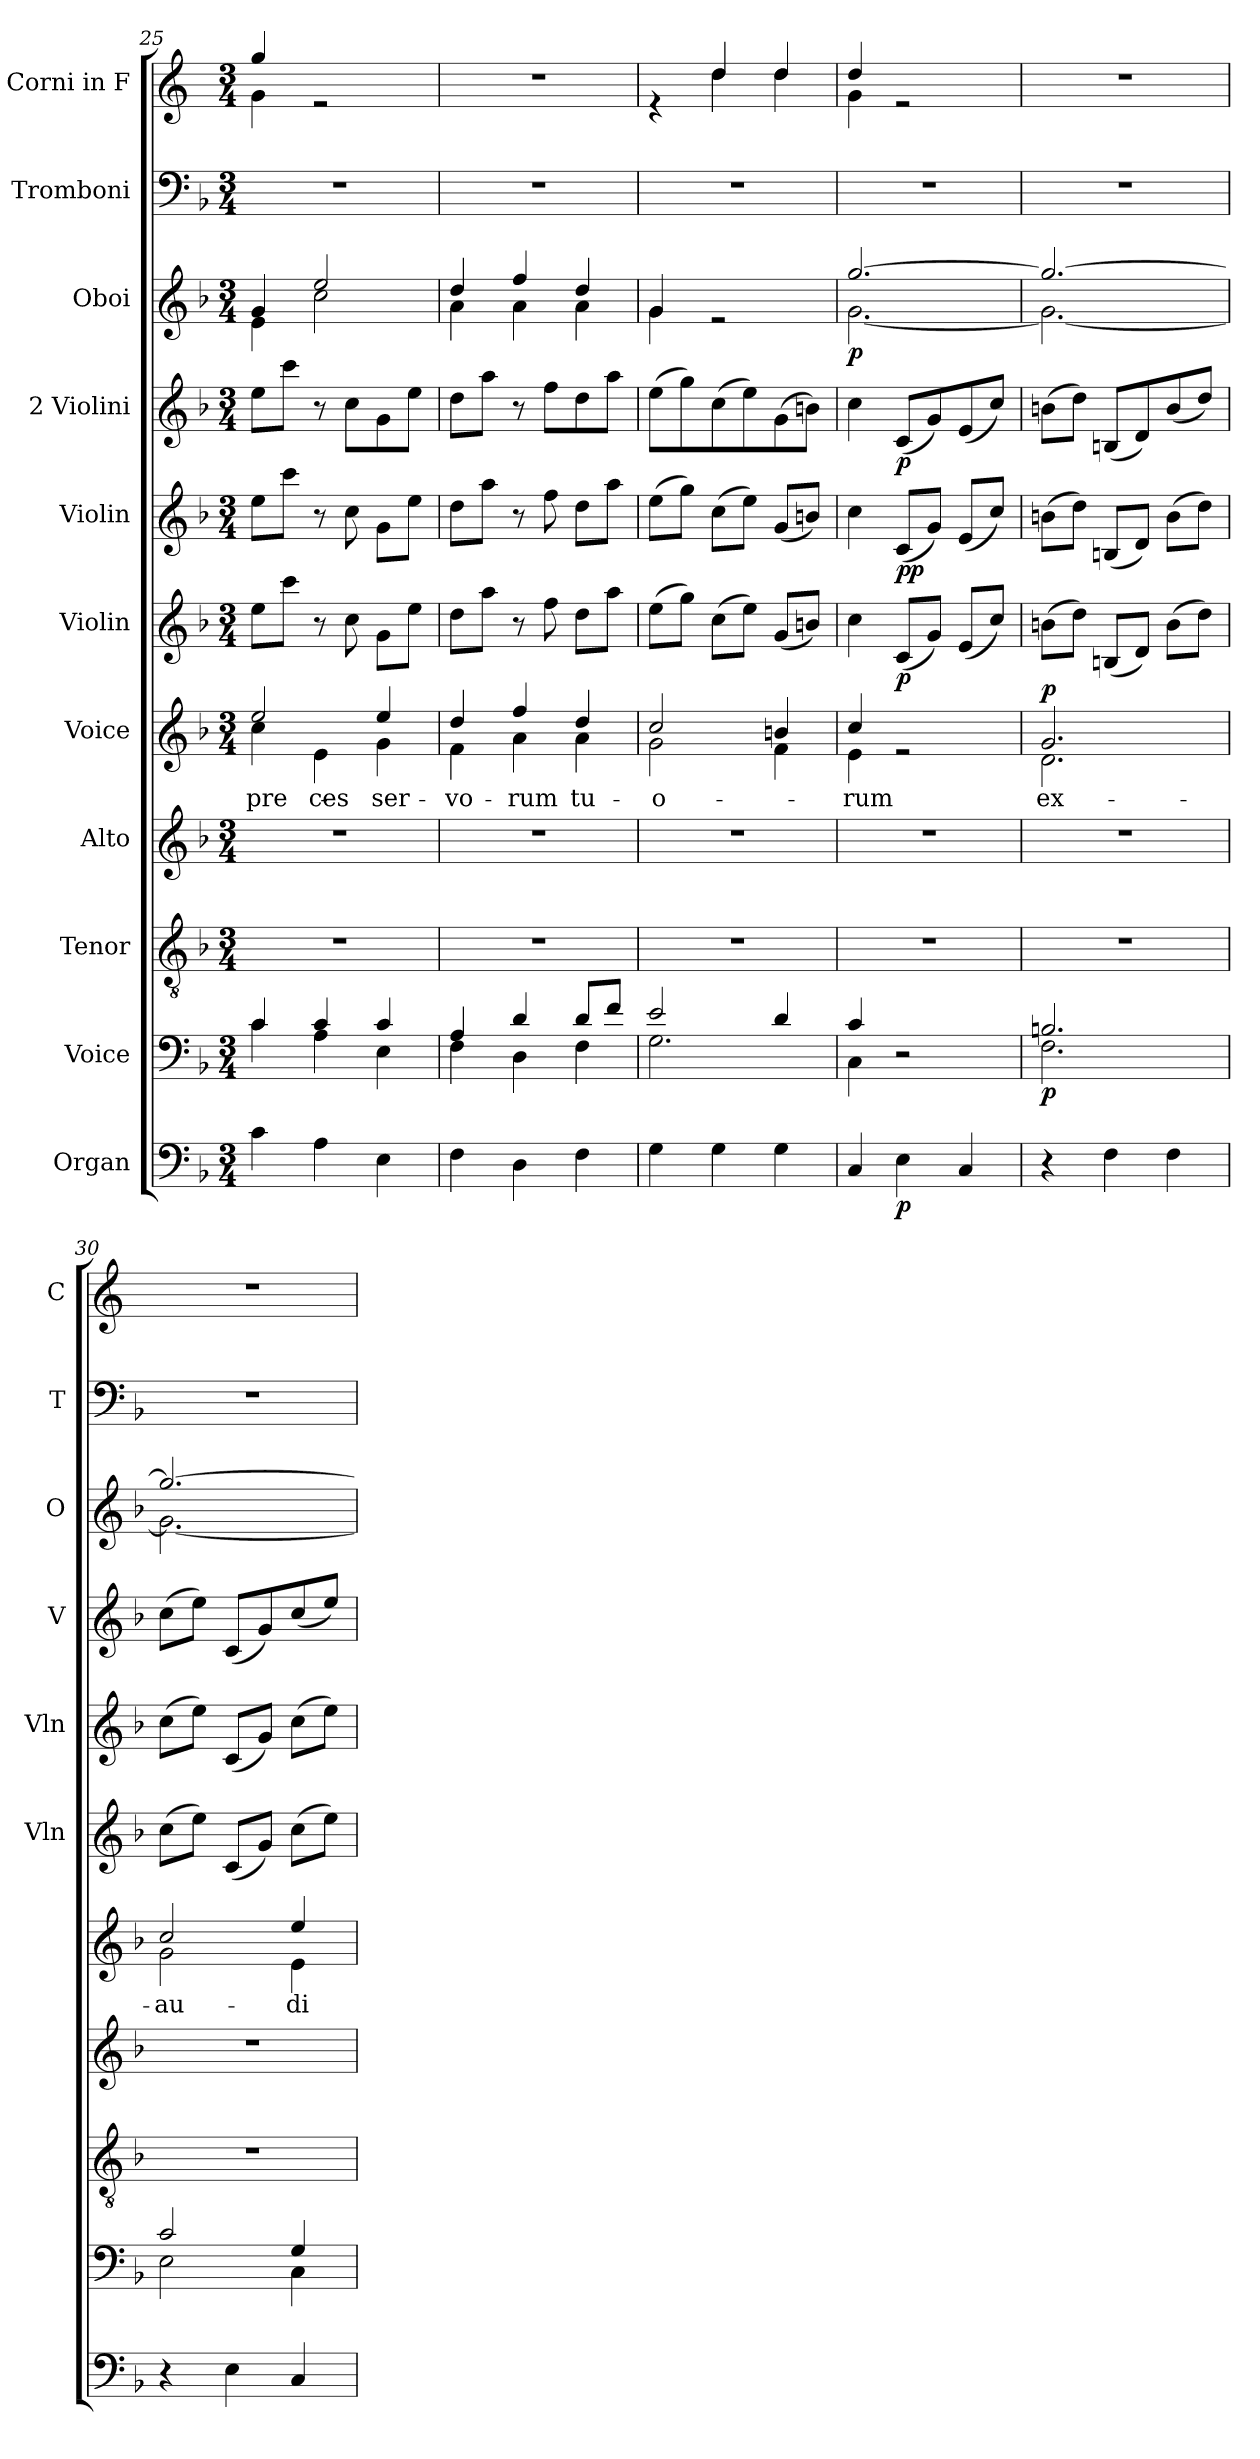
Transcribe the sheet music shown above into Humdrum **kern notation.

**kern	**dynam	**kern	**dynam	**kern	**kern	**kern	**text	**dynam	**kern	**dynam	**kern	**dynam	**kern	**dynam	**kern	**dynam	**kern	**kern
*part11	*part11	*part10	*part10	*part9	*part8	*part7	*part7	*part7	*part6	*part6	*part5	*part5	*part4	*part4	*part3	*part3	*part2	*part1
*staff11	*staff11	*staff10	*staff10	*staff9	*staff8	*staff7	*staff7	*staff7	*staff6	*staff6	*staff5	*staff5	*staff4	*staff4	*staff3	*staff3	*staff2	*staff1
*I"Organ	*	*I"Voice	*	*I"Tenor	*I"Alto	*I"Voice	*	*	*I"Violin	*	*I"Violin	*	*I"2 Violini	*	*I"Oboi	*	*I"Tromboni	*I"Corni in F
*	*	*	*	*	*	*	*	*	*I'Vln	*	*I'Vln	*	*I'V	*	*I'O	*	*I'T	*I'C
*clefF4	*	*clefF4	*	*clefGv2	*clefG2	*clefG2	*	*	*clefG2	*	*clefG2	*	*clefG2	*	*clefG2	*	*clefF4	*clefG2
*	*	*	*	*	*	*	*	*	*	*	*	*	*	*	*	*	*	*ITrd4c7
*k[b-]	*	*k[b-]	*	*k[b-]	*k[b-]	*k[b-]	*	*	*k[b-]	*	*k[b-]	*	*k[b-]	*	*k[b-]	*	*k[b-]	*k[b-]
*M3/4	*	*M3/4	*	*M3/4	*M3/4	*M3/4	*	*	*M3/4	*	*M3/4	*	*M3/4	*	*M3/4	*	*M3/4	*M3/4
=25	=25	=25	=25	=25	=25	=25	=25	=25	=25	=25	=25	=25	=25	=25	=25	=25	=25	=25
*	*	*^	*	*	*	*	*	*	*	*	*	*	*	*	*	*	*	*
!	!	!	!	!	!	!	!	!LO:LY:b	!	!	!	!	!	!	!	!	!	!	!
*	*	*	*	*	*	*	*^	*	*	*	*	*	*	*	*	*	*	*	*
!	!	!	!	!	!	!	!	!	!LO:LY:b	!	!	!	!	!	!	!	!	!	!	!
*	*	*	*	*	*	*	*	*	*	*	*	*	*	*	*	*	*^	*	*	*^
4c\	.	4c/	4c\	.	2.r	2.r	2ee/	4cc\	pre-	.	8ee\L	.	8ee\L	.	8ee\L	.	4g/	4e\	.	2.r	4cc/	4c\
.	.	.	.	.	.	.	.	.	.	.	8ccc\J	.	8ccc\J	.	8ccc\J	.	.	.	.	.	.	.
!	!	!	!	!	!	!	!	!	!LO:LY:b	!	!	!	!	!	!	!	!	!	!	!	!	!
4A\	.	4c/	4A\	.	.	.	.	4e\	-ces	.	8r	.	8r	.	8r	.	2ee/	2cc\	.	.	2re	2ryy
.	.	.	.	.	.	.	.	.	.	.	8cc\	.	8cc\	.	8cc\L	.	.	.	.	.	.	.
!	!	!	!	!	!	!	!	!	!LO:LY:b	!	!	!	!	!	!	!	!	!	!	!	!	!
4E\	.	4c/	4E\	.	.	.	4ee/	4g\	ser-	.	8g\L	.	8g\L	.	8g\	.	.	.	.	.	.	.
.	.	.	.	.	.	.	.	.	.	.	8ee\J	.	8ee\J	.	8ee\J	.	.	.	.	.	.	.
*	*	*	*	*	*	*	*	*	*	*	*	*	*	*	*	*	*	*	*	*	*v	*v
=26	=26	=26	=26	=26	=26	=26	=26	=26	=26	=26	=26	=26	=26	=26	=26	=26	=26	=26	=26	=26	=26
!	!	!	!	!	!	!	!	!	!LO:LY:b	!	!	!	!	!	!	!	!	!	!	!	!
4F\	.	4A/	4F\	.	2.r	2.r	4dd/	4f\	-vo-	.	8dd\L	.	8dd\L	.	8dd\L	.	4dd/	4a\	.	2.r	2.r
.	.	.	.	.	.	.	.	.	.	.	8aa\J	.	8aa\J	.	8aa\J	.	.	.	.	.	.
!	!	!	!	!	!	!	!	!	!LO:LY:b	!	!	!	!	!	!	!	!	!	!	!	!
4D\	.	4d/	4D\	.	.	.	4ff/	4a\	-rum	.	8r	.	8r	.	8r	.	4ff/	4a\	.	.	.
.	.	.	.	.	.	.	.	.	.	.	8ff\	.	8ff\	.	8ff\L	.	.	.	.	.	.
!	!	!	!	!	!	!	!	!	!LO:LY:b	!	!	!	!	!	!	!	!	!	!	!	!
4F\	.	8d/L	4F\	.	.	.	4dd/	4a\	tu-	.	8dd\L	.	8dd\L	.	8dd\	.	4dd/	4a\	.	.	.
.	.	8f/J	.	.	.	.	.	.	.	.	8aa\J	.	8aa\J	.	8aa\J	.	.	.	.	.	.
=27	=27	=27	=27	=27	=27	=27	=27	=27	=27	=27	=27	=27	=27	=27	=27	=27	=27	=27	=27	=27	=27
!	!	!	!	!	!	!	!	!	!LO:LY:b	!	!	!	!	!	!	!	!	!	!	!	!
*	*	*	*	*	*	*	*	*	*	*	*	*	*	*	*	*	*	*	*	*	*^
4G\	.	2e/	2.G\	.	2.r	2.r	2cc/	2g\	-o-	.	(8ee\L	.	(8ee\L	.	(8ee\L	.	4g/	4g\	.	2.r	4re	4ryy
.	.	.	.	.	.	.	.	.	.	.	8gg\J)	.	8gg\J)	.	8gg\)	.	.	.	.	.	.	.
4G\	.	.	.	.	.	.	.	.	.	.	(8cc\L	.	(8cc\L	.	(8cc\	.	2re	2ryy	.	.	4g/	4g\
.	.	.	.	.	.	.	.	.	.	.	8ee\J)	.	8ee\J)	.	8ee\)	.	.	.	.	.	.	.
4G\	.	4d/	.	.	.	.	4bn/	4f\	.	.	(8g/L	.	(8g/L	.	(8g\	.	.	.	.	.	4g/	4g\
.	.	.	.	.	.	.	.	.	.	.	8bn/J)	.	8bn/J)	.	8bn\J)	.	.	.	.	.	.	.
=28	=28	=28	=28	=28	=28	=28	=28	=28	=28	=28	=28	=28	=28	=28	=28	=28	=28	=28	=28	=28	=28	=28
!	!	!	!	!	!	!	!	!	!LO:LY:b	!	!	!	!	!	!	!	!	!	!LO:DY:b	!	!	!
4C/	.	4c/	4C\	.	2.r	2.r	4cc/	4e\	-rum	.	4cc\	.	4cc\	.	4cc\	.	[2.gg/	[2.g\	p	2.r	4g/	4c\
!	!LO:DY:b	!	!	!	!	!	!	!	!	!	!	!LO:DY:b	!	!LO:DY:b	!	!	!	!	!	!	!	!
!	!	!	!	!	!	!	!	!	!	!	!	!	!	!LO:DY:n=1:b	!	!LO:DY:b	!	!	!	!	!	!
4E\	p	2r	2ryy	.	.	.	2re	2ryy	.	.	(8c/L	p	(8c/L	p p	(8c/L	p	.	.	.	.	2re	2ryy
.	.	.	.	.	.	.	.	.	.	.	8g/J)	.	8g/J)	.	8g/)	.	.	.	.	.	.	.
4C/	.	.	.	.	.	.	.	.	.	.	(8e/L	.	(8e/L	.	(8e/	.	.	.	.	.	.	.
.	.	.	.	.	.	.	.	.	.	.	8cc/J)	.	8cc/J)	.	8cc/J)	.	.	.	.	.	.	.
*	*	*	*	*	*	*	*	*	*	*	*	*	*	*	*	*	*	*	*	*	*v	*v
=29	=29	=29	=29	=29	=29	=29	=29	=29	=29	=29	=29	=29	=29	=29	=29	=29	=29	=29	=29	=29	=29
!	!	!	!	!LO:DY:b	!	!	!	!	!LO:LY:b	!LO:DY:b	!	!	!	!	!	!	!	!	!	!	!
4r	.	2.Bn/	2.F\	p	2.r	2.r	2.g/	2.d\	ex-	p	(8bn\L	.	(8bn\L	.	(8bn\L	.	2.gg/_	2.g\_	.	2.r	2.r
.	.	.	.	.	.	.	.	.	.	.	8dd\J)	.	8dd\J)	.	8dd\J)	.	.	.	.	.	.
4F\	.	.	.	.	.	.	.	.	.	.	(8Bn/L	.	(8Bn/L	.	(8Bn/L	.	.	.	.	.	.
.	.	.	.	.	.	.	.	.	.	.	8d/J)	.	8d/J)	.	8d/)	.	.	.	.	.	.
4F\	.	.	.	.	.	.	.	.	.	.	(8b\L	.	(8b\L	.	(8b/	.	.	.	.	.	.
.	.	.	.	.	.	.	.	.	.	.	8dd\J)	.	8dd\J)	.	8dd/J)	.	.	.	.	.	.
=30	=30	=30	=30	=30	=30	=30	=30	=30	=30	=30	=30	=30	=30	=30	=30	=30	=30	=30	=30	=30	=30
!	!	!	!	!	!	!	!	!	!LO:LY:b	!	!	!	!	!	!	!	!	!	!	!	!
4r	.	2c/	2E\	.	2.r	2.r	2cc/	2g\	-au-	.	(8cc\L	.	(8cc\L	.	(8cc\L	.	2.gg/_	2.g\_	.	2.r	2.r
.	.	.	.	.	.	.	.	.	.	.	8ee\J)	.	8ee\J)	.	8ee\J)	.	.	.	.	.	.
4E\	.	.	.	.	.	.	.	.	.	.	(8c/L	.	(8c/L	.	(8c/L	.	.	.	.	.	.
.	.	.	.	.	.	.	.	.	.	.	8g/J)	.	8g/J)	.	8g/)	.	.	.	.	.	.
!	!	!	!	!	!	!	!	!	!LO:LY:b	!	!	!	!	!	!	!	!	!	!	!	!
4C/	.	4G/	4C\	.	.	.	4ee/	4e\	-di	.	(8cc\L	.	(8cc\L	.	(8cc/	.	.	.	.	.	.
.	.	.	.	.	.	.	.	.	.	.	8ee\J)	.	8ee\J)	.	8ee/J)	.	.	.	.	.	.
*	*	*v	*v	*	*	*	*v	*v	*	*	*	*	*	*	*	*	*v	*v	*	*	*
=	=	=	=	=	=	=	=	=	=	=	=	=	=	=	=	=	=	=
*-	*-	*-	*-	*-	*-	*-	*-	*-	*-	*-	*-	*-	*-	*-	*-	*-	*-	*-
